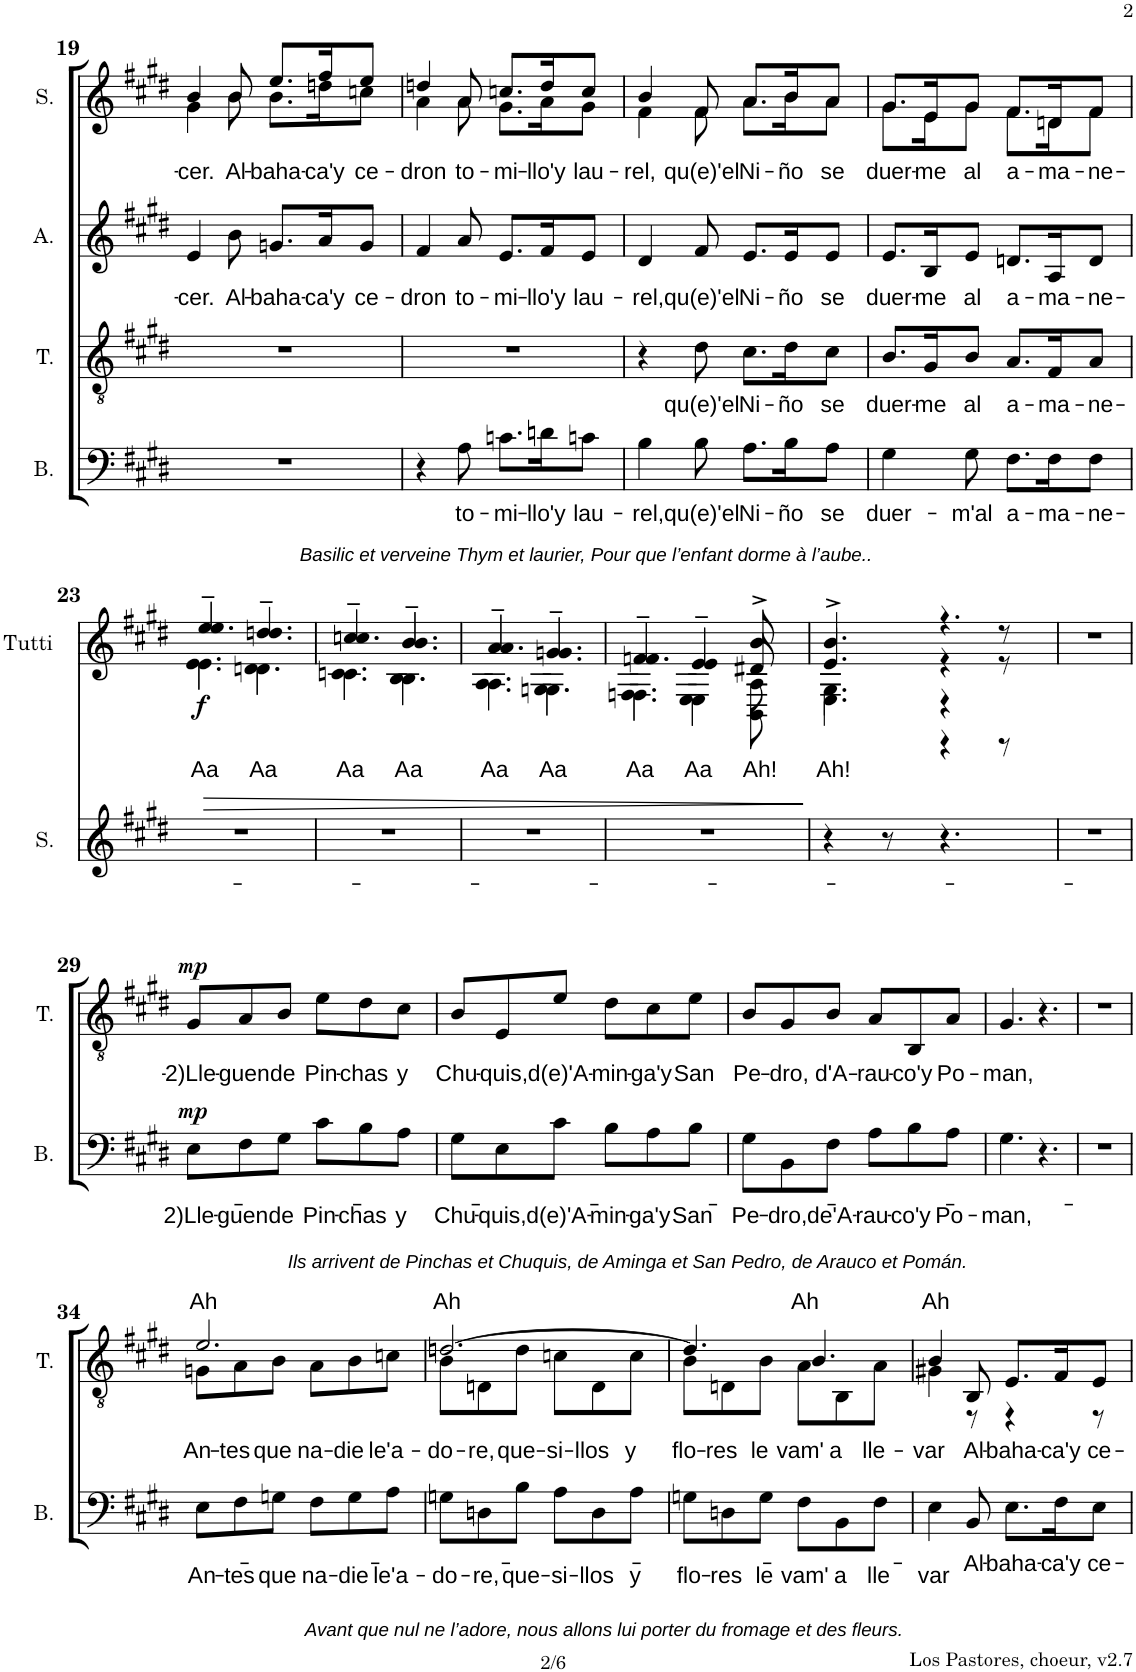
**kern	**text	**text	**dynam	**kern	**text	**text	**dynam	**kern	**text	**kern	**text	**dynam	**kern	**text	**dynam
*part5	*part5	*part5	*part5	*part4	*part4	*part4	*part4	*part3	*part3	*part2	*part2	*part2	*part1	*part1	*part1
*staff5	*staff5	*staff5	*staff5	*staff4	*staff4	*staff4	*staff4	*staff3	*staff3	*staff2	*staff2	*staff2	*staff1	*staff1	*staff1
*I"Basse	*	*	*	*I"Ténor	*	*	*	*I"Alto	*	*I"Soprano	*	*	*I"Tutti	*	*
*I'B.	*	*	*	*I'T.	*	*	*	*I'A.	*	*I'S.	*	*	*I'Tutti	*	*
!!LO:PB:g=z
*clefF4	*	*	*	*clefGv2	*	*	*	*clefG2	*	*clefG2	*	*	*clefG2	*	*
*Trd7c12	*	*	*	*	*	*	*	*	*	*	*	*	*	*	*
*k[f#c#g#d#]	*	*	*	*k[f#c#g#d#]	*	*	*	*k[f#c#g#d#]	*	*k[f#c#g#d#]	*	*	*k[f#c#g#d#]	*	*
*M6/8	*	*	*	*M6/8	*	*	*	*M6/8	*	*M6/8	*	*	*M6/8	*	*
=19	=19	=19	=19	=19	=19	=19	=19	=19	=19	=19	=19	=19	=19	=19	=19
!LO:TX:b:i:t=Basilic et verveine Thym et laurier, Pour que l’enfant dorme à l’aube..	!	!	!	!	!	!	!	!	!	!	!	!	!	!	!
!	!	!	!	!	!	!	!	!	!LO:LY:b	!	!LO:LY:b	!	!	!	!
*	*	*	*	*	*	*	*	*	*	*^	*	*	*	*	*
2.r	.	.	.	2.r	.	.	.	4e/	cer.	4b/	4g#\	-cer.	.	2.r	.	.
!	!	!	!	!	!	!	!	!	!LO:LY:b	!	!	!LO:LY:b	!	!	!	!
.	.	.	.	.	.	.	.	8b\	Al-	8b/	8b\	Al-	.	.	.	.
!	!	!	!	!	!	!	!	!	!LO:LY:b	!	!	!LO:LY:b	!	!	!	!
.	.	.	.	.	.	.	.	8.gn/L	-baha-	8.ee/L	8.b\L	-baha-	.	.	.	.
!	!	!	!	!	!	!	!	!	!LO:LY:b	!	!	!LO:LY:b	!	!	!	!
.	.	.	.	.	.	.	.	16a/K	-ca'y	16ff#/K	16ddn\K	-ca'y	.	.	.	.
!	!	!	!	!	!	!	!	!	!LO:LY:b	!	!	!LO:LY:b	!	!	!	!
.	.	.	.	.	.	.	.	8g/J	ce-	8ee/J	8ccn\J	ce-	.	.	.	.
=20	=20	=20	=20	=20	=20	=20	=20	=20	=20	=20	=20	=20	=20	=20	=20	=20
!	!	!	!	!	!	!	!	!	!LO:LY:b	!	!	!LO:LY:b	!	!	!	!
4r	.	.	.	2.r	.	.	.	4f#/	-dron	4ddn/	4a\	-dron	.	2.r	.	.
!	!LO:LY:b	!	!	!	!	!	!	!	!LO:LY:b	!	!	!LO:LY:b	!	!	!	!
8A\	to-	.	.	.	.	.	.	8a/	to-	8a/	8a\	to-	.	.	.	.
!	!LO:LY:b	!	!	!	!	!	!	!	!LO:LY:b	!	!	!LO:LY:b	!	!	!	!
8.cn\L	-mi-	.	.	.	.	.	.	8.e/L	-mi-	8.ccn/L	8.g#\L	-mi-	.	.	.	.
!	!LO:LY:b	!	!	!	!	!	!	!	!LO:LY:b	!	!	!LO:LY:b	!	!	!	!
16dn\K	-llo'y	.	.	.	.	.	.	16f#/K	-llo'y	16dd/K	16a\K	-llo'y	.	.	.	.
!	!LO:LY:b	!	!	!	!	!	!	!	!LO:LY:b	!	!	!LO:LY:b	!	!	!	!
8cn\J	lau-	.	.	.	.	.	.	8e/J	lau-	8cc/J	8g#\J	lau-	.	.	.	.
=21	=21	=21	=21	=21	=21	=21	=21	=21	=21	=21	=21	=21	=21	=21	=21	=21
!	!LO:LY:b	!	!	!	!	!	!	!	!LO:LY:b	!	!	!LO:LY:b	!	!	!	!
4B\	-rel,	.	.	4r	.	.	.	4d#/	-rel,	4b/	4f#\	-rel,	.	2.r	.	.
!	!LO:LY:b	!	!	!	!LO:LY:b	!	!	!	!LO:LY:b	!	!	!LO:LY:b	!	!	!	!
8B\	qu(e)'el	.	.	8d#\	qu(e)'el	.	.	8f#/	qu(e)'el	8f#/	8f#\	qu(e)'el	.	.	.	.
!	!LO:LY:b	!	!	!	!LO:LY:b	!	!	!	!LO:LY:b	!	!	!LO:LY:b	!	!	!	!
8.A\L	Ni-	.	.	8.c#\L	Ni-	.	.	8.e/L	Ni-	8.a/L	8.a\L	Ni-	.	.	.	.
!	!LO:LY:b	!	!	!	!LO:LY:b	!	!	!	!LO:LY:b	!	!	!LO:LY:b	!	!	!	!
16B\K	-ño	.	.	16d#\K	-ño	.	.	16e/K	-ño	16b/K	16b\K	-ño	.	.	.	.
!	!LO:LY:b	!	!	!	!LO:LY:b	!	!	!	!LO:LY:b	!	!	!LO:LY:b	!	!	!	!
8A\J	se	.	.	8c#\J	se	.	.	8e/J	se	8a/J	8a\J	se	.	.	.	.
=22	=22	=22	=22	=22	=22	=22	=22	=22	=22	=22	=22	=22	=22	=22	=22	=22
!	!LO:LY:b	!	!	!	!LO:LY:b	!	!	!	!LO:LY:b	!	!	!LO:LY:b	!	!	!	!
4G#\	duer-	.	.	8.B/L	duer-	.	.	8.e/L	duer-	8.g#/L	8.g#\L	duer-	.	2.r	.	.
!	!	!	!	!	!LO:LY:b	!	!	!	!LO:LY:b	!	!	!LO:LY:b	!	!	!	!
.	.	.	.	16G#/K	-me	.	.	16B/K	-me	16e/K	16e\K	-me	.	.	.	.
!	!LO:LY:b	!	!	!	!LO:LY:b	!	!	!	!LO:LY:b	!	!	!LO:LY:b	!	!	!	!
8G#\	-m'al	.	.	8B/J	al	.	.	8e/J	al	8g#/J	8g#\J	al	.	.	.	.
!	!LO:LY:b	!	!	!	!LO:LY:b	!	!	!	!LO:LY:b	!	!	!LO:LY:b	!	!	!	!
8.F#\L	a-	.	.	8.A/L	a-	.	.	8.dn/L	a-	8.f#/L	8.f#\L	a-	.	.	.	.
!	!LO:LY:b	!	!	!	!LO:LY:b	!	!	!	!LO:LY:b	!	!	!LO:LY:b	!	!	!	!
16F#\K	-ma-	.	.	16F#/K	-ma-	.	.	16A/K	-ma-	16dn/K	16d\K	-ma-	.	.	.	.
!	!LO:LY:b	!	!	!	!LO:LY:b	!	!	!	!LO:LY:b	!	!	!LO:LY:b	!	!	!	!
8F#\J	-ne-	.	.	8A/J	-ne-	.	.	8d/J	-ne-	8f#/J	8f#\J	-ne-	.	.	.	.
!!LO:LB:g=z
=23	=23	=23	=23	=23	=23	=23	=23	=23	=23	=23	=23	=23	=23	=23	=23	=23
!	!	!	!	!	!	!	!	!	!	!	!	!	!LO:HP:b	!	!LO:LY:b	!LO:DY:b
*	*	*	*	*	*	*	*	*	*	*	*	*	*	*^	*	*
*	*	*	*	*	*	*	*	*	*	*	*	*	*	*	*^	*	*
*	*	*	*	*	*	*	*	*	*	*v	*v	*	*	*	*	*^	*	*
2.r	.	.	.	2.r	.	.	.	2.r	.	2.r	.	>	4.ee~/	4.e\	4.ee/	4.e\	Aa	f
!	!	!	!	!	!	!	!	!	!	!	!	!	!	!	!	!	!LO:LY:b	!
.	.	.	.	.	.	.	.	.	.	.	.	.	4.ddn~/	4.dn\	4.dd/	4.d\	Aa	.
=24	=24	=24	=24	=24	=24	=24	=24	=24	=24	=24	=24	=24	=24	=24	=24	=24	=24	=24
!	!	!	!	!	!	!	!	!	!	!	!	!	!	!	!	!	!LO:LY:b	!
2.r	.	.	.	2.r	.	.	.	2.r	.	2.r	.	.	4.ccn~/	4.cn\	4.cc/	4.c\	Aa	.
!	!	!	!	!	!	!	!	!	!	!	!	!	!	!	!	!	!LO:LY:b	!
.	.	.	.	.	.	.	.	.	.	.	.	.	4.b~/	4.B\	4.b/	4.B\	Aa	.
=25	=25	=25	=25	=25	=25	=25	=25	=25	=25	=25	=25	=25	=25	=25	=25	=25	=25	=25
!	!	!	!	!	!	!	!	!	!	!	!	!	!	!	!	!	!LO:LY:b	!
2.r	.	.	.	2.r	.	.	.	2.r	.	2.r	.	.	4.a~/	4.A\	4.a/	4.A\	Aa	.
!	!	!	!	!	!	!	!	!	!	!	!	!	!	!	!	!	!LO:LY:b	!
.	.	.	.	.	.	.	.	.	.	.	.	.	4.gn~/	4.Gn\	4.g/	4.G\	Aa	.
=26	=26	=26	=26	=26	=26	=26	=26	=26	=26	=26	=26	=26	=26	=26	=26	=26	=26	=26
!	!	!	!	!	!	!	!	!	!	!	!	!	!	!	!	!	!LO:LY:b	!
2.r	.	.	.	2.r	.	.	.	2.r	.	2.r	.	.	4.fn~/	4.Fn\	4.f/	4.F\	Aa	.
!	!	!	!	!	!	!	!	!	!	!	!	!	!	!	!	!	!LO:LY:b	!
.	.	.	.	.	.	.	.	.	.	.	.	.	4e~/	4E\	4e/	4E\	Aa	.
!	!	!	!	!	!	!	!	!	!	!	!	!	!	!	!	!	!LO:LY:b	!
.	.	.	.	.	.	.	.	.	.	.	.	.	8b^>/	8BB\	8d#X/	8A\	Ah!	.
*	*	*	*	*	*	*	*	*	*	*	*	*	*v	*v	*v	*v	*	*
.	.	.	.	.	.	.	.	.	.	.	.	]	.	.	.
=27	=27	=27	=27	=27	=27	=27	=27	=27	=27	=27	=27	=27	=27	=27	=27
!	!	!	!	!	!	!	!	!	!	!	!	!	!	!LO:LY:b	!
*	*	*	*	*	*	*	*	*	*	*	*	*	*^	*	*
*	*	*	*	*	*	*	*	*	*	*	*	*	*	*^	*	*
*	*	*	*	*	*	*	*	*	*	*	*	*	*	*	*^	*	*
4r	.	.	.	4r	.	.	.	4r	.	4r	.	.	4.b^/	4.E\	4.e/	4.G#\	Ah!	.
8r	.	.	.	8r	.	.	.	8r	.	8r	.	.	.	.	.	.	.	.
4.r	.	.	.	4.r	.	.	.	4.r	.	4.r	.	.	4.r	4r	4r	4r	.	.
.	.	.	.	.	.	.	.	.	.	.	.	.	.	8r	8r	8r	.	.
*	*	*	*	*	*	*	*	*	*	*	*	*	*v	*v	*v	*v	*	*
=28	=28	=28	=28	=28	=28	=28	=28	=28	=28	=28	=28	=28	=28	=28	=28
2.r	.	.	.	2.r	.	.	.	2.r	.	2.r	.	.	2.r	.	.
!!LO:LB:g=z
=29	=29	=29	=29	=29	=29	=29	=29	=29	=29	=29	=29	=29	=29	=29	=29
!LO:TX:b:i:t=Ils arrivent de Pinchas et Chuquis, de Aminga et San Pedro, de Arauco et Pomán.	!	!	!	!	!	!	!	!	!	!	!	!	!	!	!
!	!	!LO:LY:b	!LO:DY:a	!	!LO:LY:b	!	!LO:DY:a	!	!	!	!	!	!	!	!
8E\L	.	2)Lle-	mp	8G#/L	2)Lle-	.	mp	2.r	.	2.r	.	.	2.r	.	.
!	!	!LO:LY:b	!	!	!LO:LY:b	!	!	!	!	!	!	!	!	!	!
8F#\	.	-guen	.	8A/	-guen	.	.	.	.	.	.	.	.	.	.
!	!	!LO:LY:b	!	!	!LO:LY:b	!	!	!	!	!	!	!	!	!	!
8G#\J	.	de	.	8B/J	de	.	.	.	.	.	.	.	.	.	.
!	!	!LO:LY:b	!	!	!LO:LY:b	!	!	!	!	!	!	!	!	!	!
8c#\L	.	Pin-	.	8e\L	Pin-	.	.	.	.	.	.	.	.	.	.
!	!	!LO:LY:b	!	!	!LO:LY:b	!	!	!	!	!	!	!	!	!	!
8B\	.	-chas	.	8d#\	-chas	.	.	.	.	.	.	.	.	.	.
!	!	!LO:LY:b	!	!	!LO:LY:b	!	!	!	!	!	!	!	!	!	!
8A\J	.	y	.	8c#\J	y	.	.	.	.	.	.	.	.	.	.
=30	=30	=30	=30	=30	=30	=30	=30	=30	=30	=30	=30	=30	=30	=30	=30
!	!	!LO:LY:b	!	!	!LO:LY:b	!	!	!	!	!	!	!	!	!	!
8G#\L	.	Chu-	.	8B/L	Chu-	.	.	2.r	.	2.r	.	.	2.r	.	.
!	!	!LO:LY:b	!	!	!LO:LY:b	!	!	!	!	!	!	!	!	!	!
8E\	.	-quis,	.	8E/	-quis,	.	.	.	.	.	.	.	.	.	.
!	!	!LO:LY:b	!	!	!LO:LY:b	!	!	!	!	!	!	!	!	!	!
8c#\J	.	d(e)'A-	.	8e/J	d(e)'A-	.	.	.	.	.	.	.	.	.	.
!	!	!LO:LY:b	!	!	!LO:LY:b	!	!	!	!	!	!	!	!	!	!
8B\L	.	-min-	.	8d#\L	-min-	.	.	.	.	.	.	.	.	.	.
!	!	!LO:LY:b	!	!	!LO:LY:b	!	!	!	!	!	!	!	!	!	!
8A\	.	-ga'y	.	8c#\	-ga'y	.	.	.	.	.	.	.	.	.	.
!	!	!LO:LY:b	!	!	!LO:LY:b	!	!	!	!	!	!	!	!	!	!
8B\J	.	San	.	8e\J	San	.	.	.	.	.	.	.	.	.	.
=31	=31	=31	=31	=31	=31	=31	=31	=31	=31	=31	=31	=31	=31	=31	=31
!	!	!LO:LY:b	!	!	!LO:LY:b	!	!	!	!	!	!	!	!	!	!
8G#\L	.	Pe-	.	8B/L	Pe-	.	.	2.r	.	2.r	.	.	2.r	.	.
!	!	!LO:LY:b	!	!	!LO:LY:b	!	!	!	!	!	!	!	!	!	!
8BB\	.	-dro,	.	8G#/	-dro,	.	.	.	.	.	.	.	.	.	.
!	!	!LO:LY:b	!	!	!LO:LY:b	!	!	!	!	!	!	!	!	!	!
8F#\J	.	de'A-	.	8B/J	d'A-	.	.	.	.	.	.	.	.	.	.
!	!	!LO:LY:b	!	!	!LO:LY:b	!	!	!	!	!	!	!	!	!	!
8A\L	.	-rau-	.	8A/L	-rau-	.	.	.	.	.	.	.	.	.	.
!	!	!LO:LY:b	!	!	!LO:LY:b	!	!	!	!	!	!	!	!	!	!
8B\	.	-co'y	.	8BB/	-co'y	.	.	.	.	.	.	.	.	.	.
!	!	!LO:LY:b	!	!	!LO:LY:b	!	!	!	!	!	!	!	!	!	!
8A\J	.	Po-	.	8A/J	Po-	.	.	.	.	.	.	.	.	.	.
=32	=32	=32	=32	=32	=32	=32	=32	=32	=32	=32	=32	=32	=32	=32	=32
!	!	!LO:LY:b	!	!	!LO:LY:b	!	!	!	!	!	!	!	!	!	!
4.G#\	.	-man,	.	4.G#/	-man,	.	.	2.r	.	2.r	.	.	2.r	.	.
4.r	.	.	.	4.r	.	.	.	.	.	.	.	.	.	.	.
=33	=33	=33	=33	=33	=33	=33	=33	=33	=33	=33	=33	=33	=33	=33	=33
2.r	.	.	.	2.r	.	.	.	2.r	.	2.r	.	.	2.r	.	.
!!LO:LB:g=z
=34	=34	=34	=34	=34	=34	=34	=34	=34	=34	=34	=34	=34	=34	=34	=34
!LO:TX:b:i:t=Avant que nul ne l’adore, nous allons lui porter du fromage et des fleurs.	!	!	!	!	!	!	!	!	!	!	!	!	!	!	!
!	!	!LO:LY:b	!	!	!	!LO:LY:a	!	!	!	!	!	!	!	!	!
*	*	*	*	*^	*	*	*	*	*	*	*	*	*	*	*
!	!	!	!	!	!	!	!LO:LY:b	!	!	!	!	!	!	!	!	!
8E\L	.	An-	.	2.e/	8Gn\L	.	An-	.	2.r	.	2.r	.	.	2.r	.	.
!	!	!LO:LY:b	!	!	!	!	!LO:LY:b	!	!	!	!	!	!	!	!	!
8F#\	.	-tes	.	.	8A\	.	-tes	.	.	.	.	.	.	.	.	.
!	!	!LO:LY:b	!	!	!	!	!LO:LY:b	!	!	!	!	!	!	!	!	!
8Gn\J	.	que	.	.	8B\J	.	que	.	.	.	.	.	.	.	.	.
!	!	!LO:LY:b	!	!	!	!	!LO:LY:b	!	!	!	!	!	!	!	!	!
8F#\L	.	na-	.	.	8A\L	.	na-	.	.	.	.	.	.	.	.	.
!	!	!LO:LY:b	!	!	!	!	!LO:LY:b	!	!	!	!	!	!	!	!	!
8G\	.	-die	.	.	8B\	.	-die	.	.	.	.	.	.	.	.	.
!	!	!LO:LY:b	!	!	!	!	!LO:LY:b	!	!	!	!	!	!	!	!	!
8A\J	.	le'a-	.	.	8cn\J	.	le'a-	.	.	.	.	.	.	.	.	.
=35	=35	=35	=35	=35	=35	=35	=35	=35	=35	=35	=35	=35	=35	=35	=35	=35
!	!	!LO:LY:b	!	!	!	!	!LO:LY:a	!	!	!	!	!	!	!	!	!
!	!	!	!	!	!	!	!LO:LY:b	!	!	!	!	!	!	!	!	!
8Gn\L	.	-do-	.	[2.dn/	8B\L	.	-do-	.	2.r	.	2.r	.	.	2.r	.	.
!	!	!LO:LY:b	!	!	!	!	!LO:LY:b	!	!	!	!	!	!	!	!	!
8Dn\	.	-re,	.	.	8Dn\	.	-re,	.	.	.	.	.	.	.	.	.
!	!	!LO:LY:b	!	!	!	!	!LO:LY:b	!	!	!	!	!	!	!	!	!
8B\J	.	que-	.	.	8d\J	.	que-	.	.	.	.	.	.	.	.	.
!	!	!LO:LY:b	!	!	!	!	!LO:LY:b	!	!	!	!	!	!	!	!	!
8A\L	.	-si-	.	.	8cn\L	.	-si-	.	.	.	.	.	.	.	.	.
!	!	!LO:LY:b	!	!	!	!	!LO:LY:b	!	!	!	!	!	!	!	!	!
8D\	.	-llos	.	.	8D\	.	-llos	.	.	.	.	.	.	.	.	.
!	!	!LO:LY:b	!	!	!	!	!LO:LY:b	!	!	!	!	!	!	!	!	!
8A\J	.	y	.	.	8c\J	.	y	.	.	.	.	.	.	.	.	.
=36	=36	=36	=36	=36	=36	=36	=36	=36	=36	=36	=36	=36	=36	=36	=36	=36
!	!	!LO:LY:b	!	!	!	!	!LO:LY:b	!	!	!	!	!	!	!	!	!
8Gn\L	.	flo-	.	4.d/]	8B\L	.	flo-	.	2.r	.	2.r	.	.	2.r	.	.
!	!	!LO:LY:b	!	!	!	!	!LO:LY:b	!	!	!	!	!	!	!	!	!
8Dn\	.	-res	.	.	8Dn\	.	-res	.	.	.	.	.	.	.	.	.
!	!	!LO:LY:b	!	!	!	!	!LO:LY:b	!	!	!	!	!	!	!	!	!
8G\J	.	le	.	.	8B\J	.	le	.	.	.	.	.	.	.	.	.
!	!	!LO:LY:b	!	!	!	!	!LO:LY:a	!	!	!	!	!	!	!	!	!
!	!	!	!	!	!	!	!LO:LY:b	!	!	!	!	!	!	!	!	!
8F#\L	.	vam'	.	4.B/	8A\L	.	vam'	.	.	.	.	.	.	.	.	.
!	!	!LO:LY:b	!	!	!	!	!LO:LY:b	!	!	!	!	!	!	!	!	!
8BB\	.	a	.	.	8BB\	.	a	.	.	.	.	.	.	.	.	.
!	!	!LO:LY:b	!	!	!	!	!LO:LY:b	!	!	!	!	!	!	!	!	!
8F#\J	.	lle	.	.	8A\J	.	lle-	.	.	.	.	.	.	.	.	.
=37	=37	=37	=37	=37	=37	=37	=37	=37	=37	=37	=37	=37	=37	=37	=37	=37
!	!	!LO:LY:b	!	!	!	!	!LO:LY:a	!	!	!	!	!	!	!	!	!
!	!	!	!	!	!	!	!LO:LY:b	!	!	!	!	!	!	!	!	!
4E\	.	var	.	4B/	4G#X\	.	var	.	4.r	.	2.r	.	.	2.r	.	.
!	!LO:LY:b	!	!	!	!	!LO:LY:b	!	!	!	!	!	!	!	!	!	!
8BB/	Al-	.	.	8BB/	8r	Al-	.	.	.	.	.	.	.	.	.	.
!	!LO:LY:b	!	!	!	!	!LO:LY:b	!	!	!	!	!	!	!	!	!	!
8.E\L	-baha-	.	.	8.E/L	4r	-baha-	.	.	4.r	.	.	.	.	.	.	.
!	!LO:LY:b	!	!	!	!	!LO:LY:b	!	!	!	!	!	!	!	!	!	!
16F#\K	-ca'y	.	.	16F#/K	.	-ca'y	.	.	.	.	.	.	.	.	.	.
!	!LO:LY:b	!	!	!	!	!LO:LY:b	!	!	!	!	!	!	!	!	!	!
8E\J	ce-	.	.	8E/J	8r	ce-	.	.	.	.	.	.	.	.	.	.
*	*	*	*	*v	*v	*	*	*	*	*	*	*	*	*	*	*
=	=	=	=	=	=	=	=	=	=	=	=	=	=	=	=
*-	*-	*-	*-	*-	*-	*-	*-	*-	*-	*-	*-	*-	*-	*-	*-
